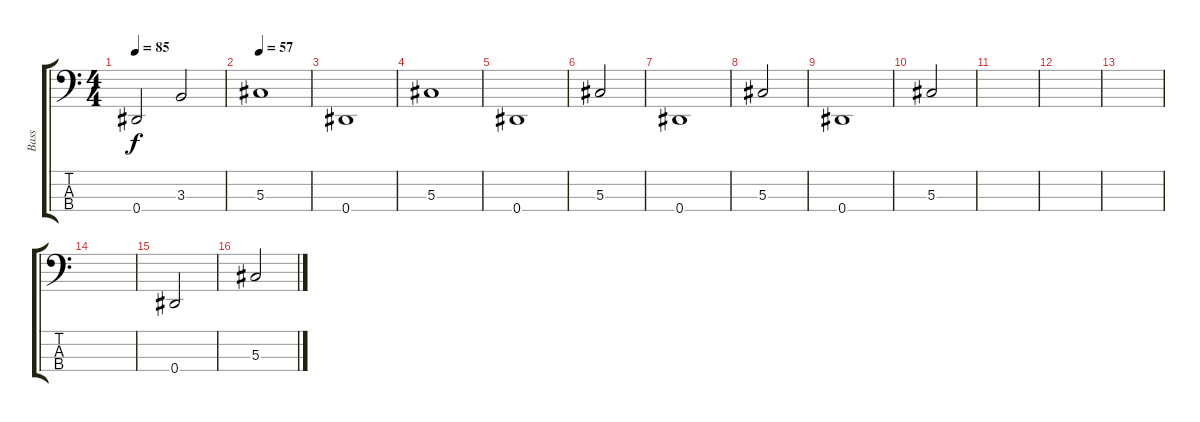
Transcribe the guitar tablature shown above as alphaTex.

\track ("Bass" "Bass") {instrument electricbassfinger}
\staff {score tabs}
\tuning (Gb2 Db2 Ab1 Eb1) {hide}
\ts (4 4)
\tempo 85
\clef f4
\ks c
0.4.2{dy f} 3.3.2 |
\tempo 57
5.3.1 |
0.4.1 |
5.3.1 |
0.4.1 |
5.3.2 |
0.4.1 |
5.3.2 |
0.4.1 |
5.3.2 |
|
|
|
|
0.4.2 |
5.3.2
